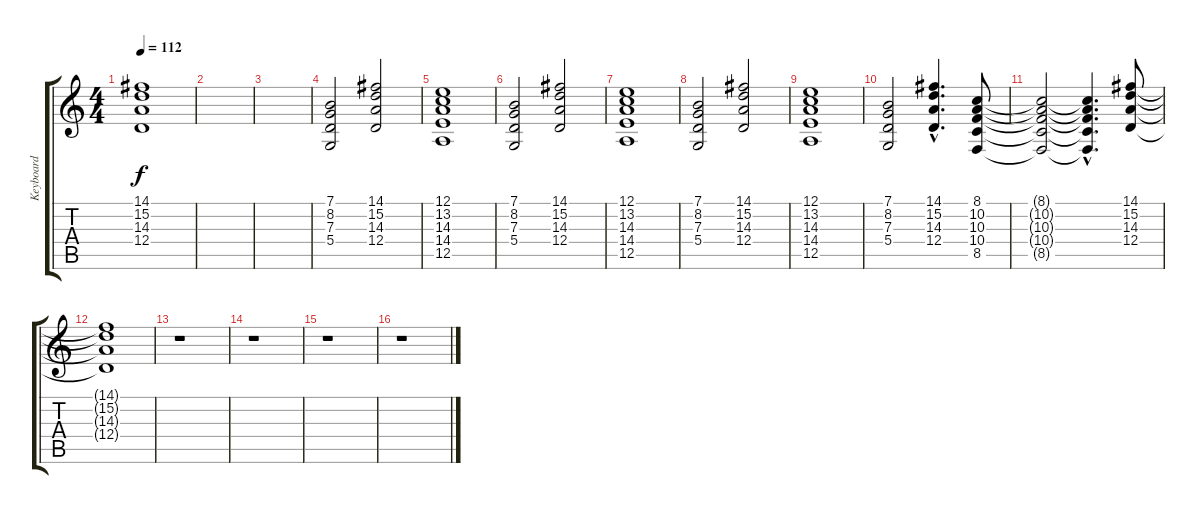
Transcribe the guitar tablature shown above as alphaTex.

\track ("Keyboard" "Keyboard") {instrument rockorgan}
\staff {score tabs}
\tuning (E4 B3 G3 D3 A2 E2) {hide}
\ts (4 4)
\tempo 112
\clef g2
\ks c
(14.1 15.2 14.3 12.4).1{dy f} |
|
|
(7.1 8.2 7.3 5.4).2 (14.1 15.2 14.3 12.4).2 |
(12.1 13.2 14.3 14.4 12.5).1 |
(7.1 8.2 7.3 5.4).2 (14.1 15.2 14.3 12.4).2 |
(12.1 13.2 14.3 14.4 12.5).1 |
(7.1 8.2 7.3 5.4).2 (14.1 15.2 14.3 12.4).2 |
(12.1 13.2 14.3 14.4 12.5).1 |
(7.1 8.2 7.3 5.4).2 (14.1{hac} 15.2{hac} 14.3{hac} 12.4{hac}).4{d} (8.1 10.2 10.3 10.4 8.5).8 |
(8.1{t} 10.2{t} 10.3{t} 10.4{t} 8.5{t}).2 (8.1{hac t} 10.2{hac t} 10.3{hac t} 10.4{hac t} 8.5{hac t}).4{d} (14.1 15.2 14.3 12.4).8 |
(14.1{t} 15.2{t} 14.3{t} 12.4{t}).1 |
r.1 |
r.1 |
r.1 |
r.1
